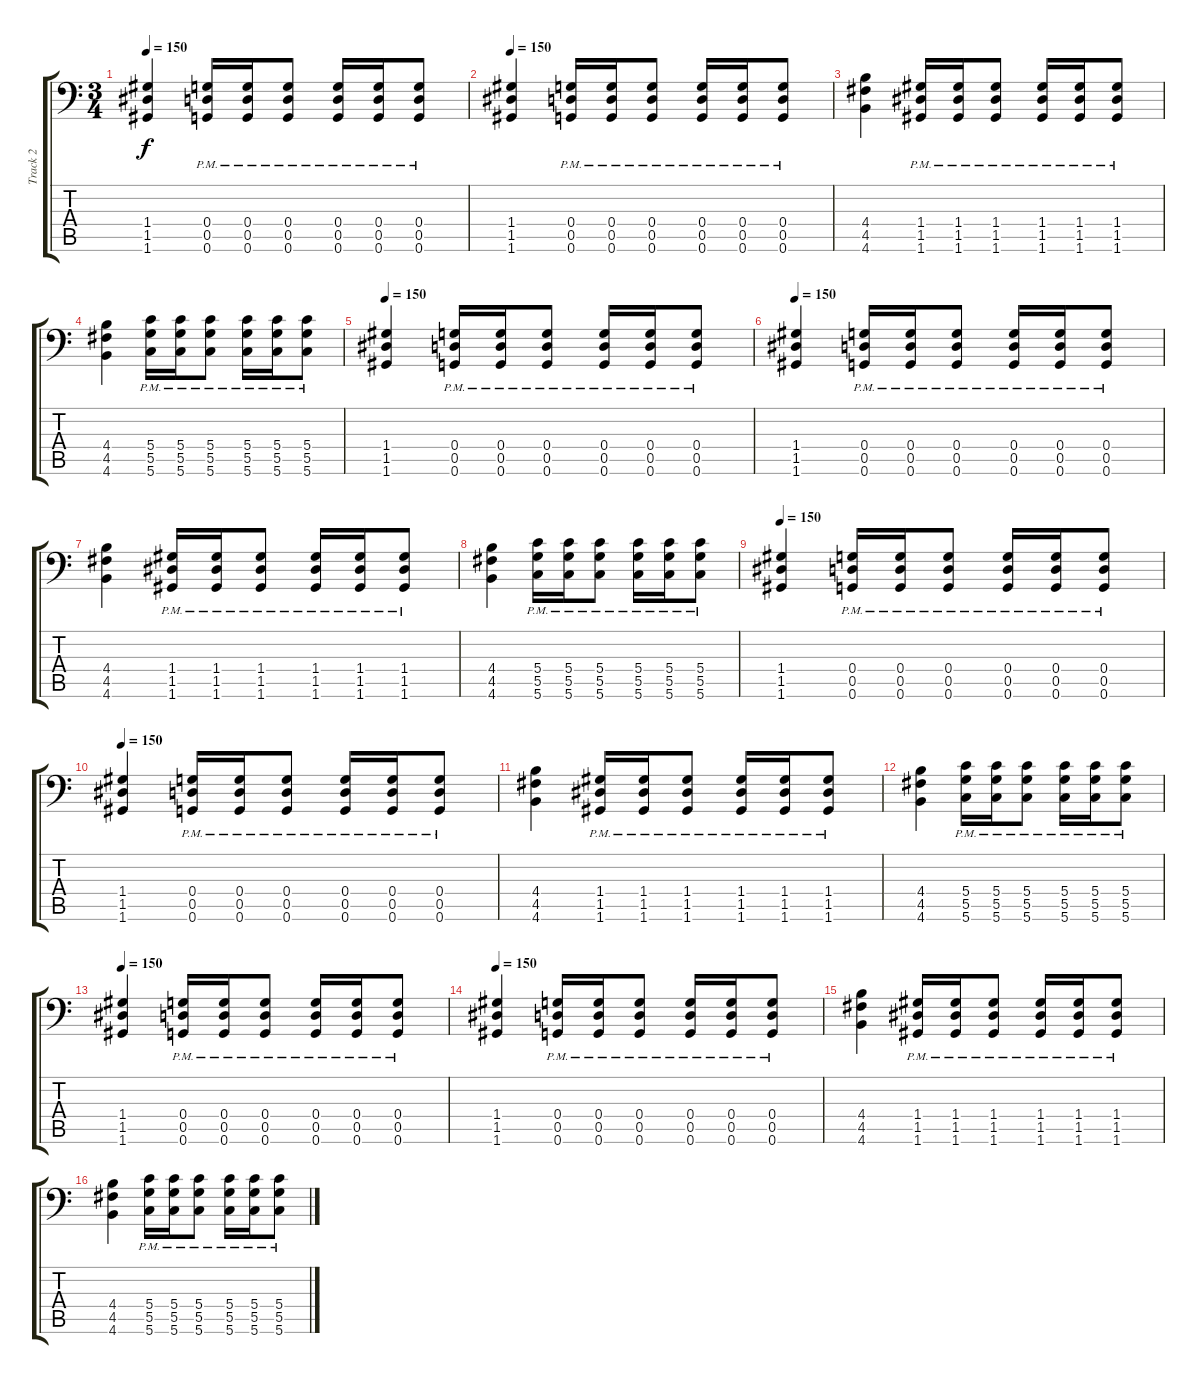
\track ("Track 2" "Track 2") {instrument distortionguitar}
\staff {score tabs}
\tuning (A3 E3 C3 G2 D2 G1) {hide}
\ts (3 4)
\tempo 150
\clef f4
\ks c
(1.4 1.5 1.6).4{dy f} (0.4{pm} 0.5{pm} 0.6{pm}).16 (0.4{pm} 0.5{pm} 0.6{pm}).16 (0.4{pm} 0.5{pm} 0.6{pm}).8 (0.4{pm} 0.5{pm} 0.6{pm}).16 (0.4{pm} 0.5{pm} 0.6{pm}).16 (0.4{pm} 0.5{pm} 0.6{pm}).8 |
\tempo 150
(1.4 1.5 1.6).4 (0.4{pm} 0.5{pm} 0.6{pm}).16 (0.4{pm} 0.5{pm} 0.6{pm}).16 (0.4{pm} 0.5{pm} 0.6{pm}).8 (0.4{pm} 0.5{pm} 0.6{pm}).16 (0.4{pm} 0.5{pm} 0.6{pm}).16 (0.4{pm} 0.5{pm} 0.6{pm}).8 |
(4.4 4.5 4.6).4 (1.4{pm} 1.5{pm} 1.6{pm}).16 (1.4{pm} 1.5{pm} 1.6{pm}).16 (1.4{pm} 1.5{pm} 1.6{pm}).8 (1.4{pm} 1.5{pm} 1.6{pm}).16 (1.4{pm} 1.5{pm} 1.6{pm}).16 (1.4{pm} 1.5{pm} 1.6{pm}).8 |
(4.4 4.5 4.6).4 (5.4{pm} 5.5{pm} 5.6{pm}).16 (5.4{pm} 5.5{pm} 5.6{pm}).16 (5.4{pm} 5.5{pm} 5.6{pm}).8 (5.4{pm} 5.5{pm} 5.6{pm}).16 (5.4{pm} 5.5{pm} 5.6{pm}).16 (5.4{pm} 5.5{pm} 5.6{pm}).8 |
\tempo 150
(1.4 1.5 1.6).4 (0.4{pm} 0.5{pm} 0.6{pm}).16 (0.4{pm} 0.5{pm} 0.6{pm}).16 (0.4{pm} 0.5{pm} 0.6{pm}).8 (0.4{pm} 0.5{pm} 0.6{pm}).16 (0.4{pm} 0.5{pm} 0.6{pm}).16 (0.4{pm} 0.5{pm} 0.6{pm}).8 |
\tempo 150
(1.4 1.5 1.6).4 (0.4{pm} 0.5{pm} 0.6{pm}).16 (0.4{pm} 0.5{pm} 0.6{pm}).16 (0.4{pm} 0.5{pm} 0.6{pm}).8 (0.4{pm} 0.5{pm} 0.6{pm}).16 (0.4{pm} 0.5{pm} 0.6{pm}).16 (0.4{pm} 0.5{pm} 0.6{pm}).8 |
(4.4 4.5 4.6).4 (1.4{pm} 1.5{pm} 1.6{pm}).16 (1.4{pm} 1.5{pm} 1.6{pm}).16 (1.4{pm} 1.5{pm} 1.6{pm}).8 (1.4{pm} 1.5{pm} 1.6{pm}).16 (1.4{pm} 1.5{pm} 1.6{pm}).16 (1.4{pm} 1.5{pm} 1.6{pm}).8 |
(4.4 4.5 4.6).4 (5.4{pm} 5.5{pm} 5.6{pm}).16 (5.4{pm} 5.5{pm} 5.6{pm}).16 (5.4{pm} 5.5{pm} 5.6{pm}).8 (5.4{pm} 5.5{pm} 5.6{pm}).16 (5.4{pm} 5.5{pm} 5.6{pm}).16 (5.4{pm} 5.5{pm} 5.6{pm}).8 |
\tempo 150
(1.4 1.5 1.6).4 (0.4{pm} 0.5{pm} 0.6{pm}).16 (0.4{pm} 0.5{pm} 0.6{pm}).16 (0.4{pm} 0.5{pm} 0.6{pm}).8 (0.4{pm} 0.5{pm} 0.6{pm}).16 (0.4{pm} 0.5{pm} 0.6{pm}).16 (0.4{pm} 0.5{pm} 0.6{pm}).8 |
\tempo 150
(1.4 1.5 1.6).4 (0.4{pm} 0.5{pm} 0.6{pm}).16 (0.4{pm} 0.5{pm} 0.6{pm}).16 (0.4{pm} 0.5{pm} 0.6{pm}).8 (0.4{pm} 0.5{pm} 0.6{pm}).16 (0.4{pm} 0.5{pm} 0.6{pm}).16 (0.4{pm} 0.5{pm} 0.6{pm}).8 |
(4.4 4.5 4.6).4 (1.4{pm} 1.5{pm} 1.6{pm}).16 (1.4{pm} 1.5{pm} 1.6{pm}).16 (1.4{pm} 1.5{pm} 1.6{pm}).8 (1.4{pm} 1.5{pm} 1.6{pm}).16 (1.4{pm} 1.5{pm} 1.6{pm}).16 (1.4{pm} 1.5{pm} 1.6{pm}).8 |
(4.4 4.5 4.6).4 (5.4{pm} 5.5{pm} 5.6{pm}).16 (5.4{pm} 5.5{pm} 5.6{pm}).16 (5.4{pm} 5.5{pm} 5.6{pm}).8 (5.4{pm} 5.5{pm} 5.6{pm}).16 (5.4{pm} 5.5{pm} 5.6{pm}).16 (5.4{pm} 5.5{pm} 5.6{pm}).8 |
\tempo 150
(1.4 1.5 1.6).4 (0.4{pm} 0.5{pm} 0.6{pm}).16 (0.4{pm} 0.5{pm} 0.6{pm}).16 (0.4{pm} 0.5{pm} 0.6{pm}).8 (0.4{pm} 0.5{pm} 0.6{pm}).16 (0.4{pm} 0.5{pm} 0.6{pm}).16 (0.4{pm} 0.5{pm} 0.6{pm}).8 |
\tempo 150
(1.4 1.5 1.6).4 (0.4{pm} 0.5{pm} 0.6{pm}).16 (0.4{pm} 0.5{pm} 0.6{pm}).16 (0.4{pm} 0.5{pm} 0.6{pm}).8 (0.4{pm} 0.5{pm} 0.6{pm}).16 (0.4{pm} 0.5{pm} 0.6{pm}).16 (0.4{pm} 0.5{pm} 0.6{pm}).8 |
(4.4 4.5 4.6).4 (1.4{pm} 1.5{pm} 1.6{pm}).16 (1.4{pm} 1.5{pm} 1.6{pm}).16 (1.4{pm} 1.5{pm} 1.6{pm}).8 (1.4{pm} 1.5{pm} 1.6{pm}).16 (1.4{pm} 1.5{pm} 1.6{pm}).16 (1.4{pm} 1.5{pm} 1.6{pm}).8 |
(4.4 4.5 4.6).4 (5.4{pm} 5.5{pm} 5.6{pm}).16 (5.4{pm} 5.5{pm} 5.6{pm}).16 (5.4{pm} 5.5{pm} 5.6{pm}).8 (5.4{pm} 5.5{pm} 5.6{pm}).16 (5.4{pm} 5.5{pm} 5.6{pm}).16 (5.4{pm} 5.5{pm} 5.6{pm}).8
